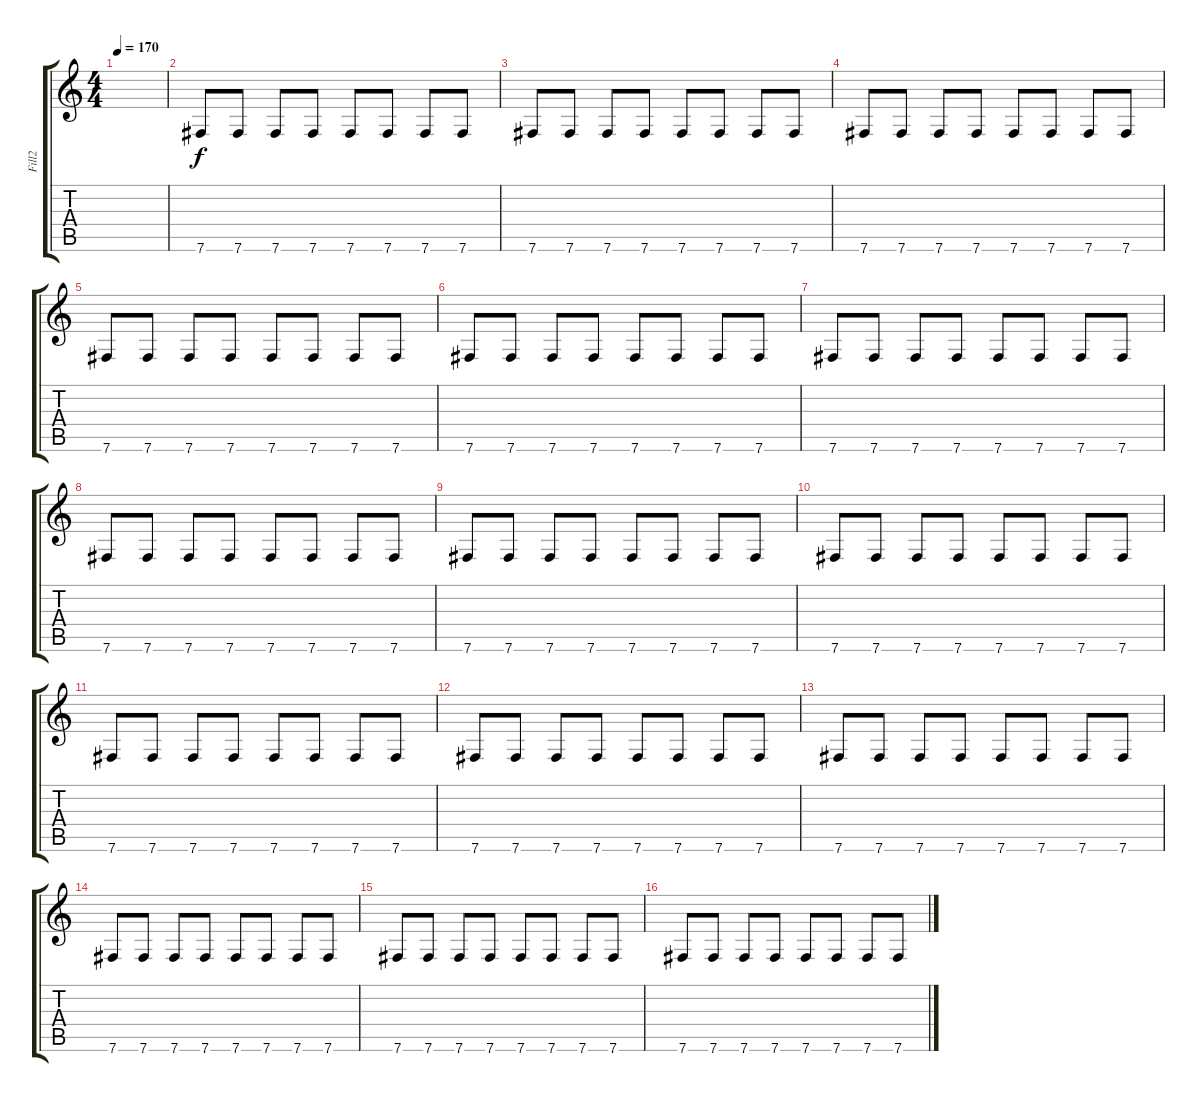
\track ("Fill2" "Fill2") {instrument electricguitarclean}
\staff {score tabs}
\tuning (Db4 Ab3 E3 B2 Gb2 B1) {hide}
\ts (4 4)
\tempo 170
\clef g2
\ks c
|
7.6.8 7.6.8 7.6.8 7.6.8 7.6.8 7.6.8 7.6.8 7.6.8 |
7.6.8 7.6.8 7.6.8 7.6.8 7.6.8 7.6.8 7.6.8 7.6.8 |
7.6.8 7.6.8 7.6.8 7.6.8 7.6.8 7.6.8 7.6.8 7.6.8 |
7.6.8 7.6.8 7.6.8 7.6.8 7.6.8 7.6.8 7.6.8 7.6.8 |
7.6.8 7.6.8 7.6.8 7.6.8 7.6.8 7.6.8 7.6.8 7.6.8 |
7.6.8 7.6.8 7.6.8 7.6.8 7.6.8 7.6.8 7.6.8 7.6.8 |
7.6.8 7.6.8 7.6.8 7.6.8 7.6.8 7.6.8 7.6.8 7.6.8 |
7.6.8 7.6.8 7.6.8 7.6.8 7.6.8 7.6.8 7.6.8 7.6.8 |
7.6.8 7.6.8 7.6.8 7.6.8 7.6.8 7.6.8 7.6.8 7.6.8 |
7.6.8 7.6.8 7.6.8 7.6.8 7.6.8 7.6.8 7.6.8 7.6.8 |
7.6.8 7.6.8 7.6.8 7.6.8 7.6.8 7.6.8 7.6.8 7.6.8 |
7.6.8 7.6.8 7.6.8 7.6.8 7.6.8 7.6.8 7.6.8 7.6.8 |
7.6.8 7.6.8 7.6.8 7.6.8 7.6.8 7.6.8 7.6.8 7.6.8 |
7.6.8 7.6.8 7.6.8 7.6.8 7.6.8 7.6.8 7.6.8 7.6.8 |
7.6.8 7.6.8 7.6.8 7.6.8 7.6.8 7.6.8 7.6.8 7.6.8
